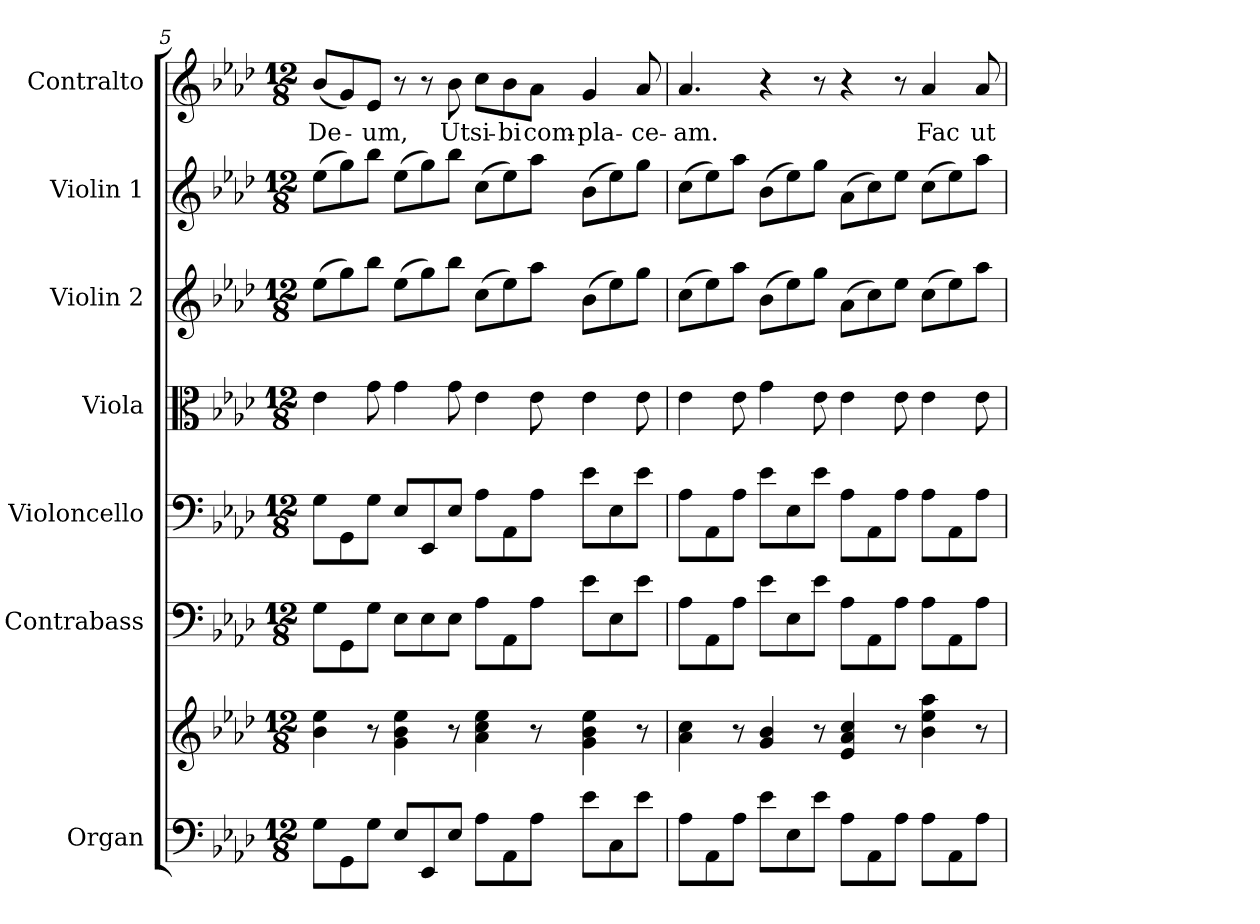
**kern	**kern	**kern	**kern	**kern	**kern	**kern	**kern	**text
*part7	*part7	*part6	*part5	*part4	*part3	*part2	*part1	*part1
*staff8	*staff7	*staff6	*staff5	*staff4	*staff3	*staff2	*staff1	*staff1
*I"Organ	*	*I"Contrabass	*I"Violoncello	*I"Viola	*I"Violin 2	*I"Violin 1	*I"Contralto	*
*I'Org.	*	*I'Cb.	*I'Vc.	*I'Vla.	*I'Vln. 2	*I'Vln. 1	*I'C.	*
!!LO:PB:g=z
*clefF4	*clefG2	*clefF4	*clefF4	*clefC3	*clefG2	*clefG2	*clefG2	*
*	*	*ITrd7c12	*	*	*	*	*	*
*k[b-e-a-d-]	*k[b-e-a-d-]	*k[b-e-a-d-]	*k[b-e-a-d-]	*k[b-e-a-d-]	*k[b-e-a-d-]	*k[b-e-a-d-]	*k[b-e-a-d-]	*
*f:	*f:	*f:	*f:	*f:	*f:	*f:	*f:	*
*M12/8	*M12/8	*M12/8	*M12/8	*M12/8	*M12/8	*M12/8	*M12/8	*
=5	=5	=5	=5	=5	=5	=5	=5	=5
!	!	!	!	!	!	!	!	!LO:LY:b:color=#000000
8Gi\L	4b-i\ 4ee-i	8GGi\L	8Gi\L	4e-i\	(8ee-i\L	(8ee-i\L	(8b-i/L	De-
8GGi\	.	8GGGi\	8GGi\	.	8ggi\)	8ggi\)	8gi/)	.
!	!	!	!	!	!	!	!	!LO:LY:b:color=#000000
8Gi\J	8r	8GGi\J	8Gi\J	8gi\	8bb-i\J	8bb-i\J	8e-i/J	-um,
8E-i/L	4gi\ 4b-i 4ee-i	8EE-i\L	8E-i/L	4gi\	(8ee-i\L	(8ee-i\L	8r	.
8EE-i/	.	8EE-i\	8EE-i/	.	8ggi\)	8ggi\)	8r	.
!	!	!	!	!	!	!	!	!LO:LY:b:color=#000000
8E-i/J	8r	8EE-i\J	8E-i/J	8gi\	8bb-i\J	8bb-i\J	8b-i\	Ut
!	!	!	!	!	!	!	!	!LO:LY:b:color=#000000
8A-i\L	4a-i\ 4cci 4ee-i	8AA-i\L	8A-i\L	4e-i\	(8cci\L	(8cci\L	8cci\L	si-
!	!	!	!	!	!	!	!	!LO:LY:b:color=#000000
8AA-i\	.	8AAA-i\	8AA-i\	.	8ee-i\)	8ee-i\)	8b-i\	-bi
!	!	!	!	!	!	!	!	!LO:LY:b:color=#000000
8A-i\J	8r	8AA-i\J	8A-i\J	8e-i\	8aa-i\J	8aa-i\J	8a-i\J	com-
!	!	!	!	!	!	!	!	!LO:LY:b:color=#000000
8e-i\L	4gi\ 4b-i 4ee-i	8E-i\L	8e-i\L	4e-i\	(8b-i\L	(8b-i\L	4gi/	-pla-
8Ci\	.	8EE-i\	8E-i\	.	8ee-i\)	8ee-i\)	.	.
!	!	!	!	!	!	!	!	!LO:LY:b:color=#000000
8e-i\J	8r	8E-i\J	8e-i\J	8e-i\	8ggi\J	8ggi\J	8a-i/	-ce-
=6	=6	=6	=6	=6	=6	=6	=6	=6
!	!	!	!	!	!	!	!	!LO:LY:b:color=#000000
8A-i\L	4a-i\ 4cci	8AA-i\L	8A-i\L	4e-i\	(8cci\L	(8cci\L	4.a-i/	-am.
8AA-i\	.	8AAA-i\	8AA-i\	.	8ee-i\)	8ee-i\)	.	.
8A-i\J	8r	8AA-i\J	8A-i\J	8e-i\	8aa-i\J	8aa-i\J	.	.
8e-i\L	4gi/ 4b-i	8E-i\L	8e-i\L	4gi\	(8b-i\L	(8b-i\L	4r	.
8E-i\	.	8EE-i\	8E-i\	.	8ee-i\)	8ee-i\)	.	.
8e-i\J	8r	8E-i\J	8e-i\J	8e-i\	8ggi\J	8ggi\J	8r	.
8A-i\L	4e-i/ 4a-i 4cci	8AA-i\L	8A-i\L	4e-i\	(8a-i\L	(8a-i\L	4r	.
8AA-i\	.	8AAA-i\	8AA-i\	.	8cci\)	8cci\)	.	.
8A-i\J	8r	8AA-i\J	8A-i\J	8e-i\	8ee-i\J	8ee-i\J	8r	.
!	!	!	!	!	!	!	!	!LO:LY:b:color=#000000
8A-i\L	4b-i\ 4ee-i 4aa-i	8AA-i\L	8A-i\L	4e-i\	(8cci\L	(8cci\L	4a-i/	Fac
8AA-i\	.	8AAA-i\	8AA-i\	.	8ee-i\)	8ee-i\)	.	.
!	!	!	!	!	!	!	!	!LO:LY:b:color=#000000
8A-i\J	8r	8AA-i\J	8A-i\J	8e-i\	8aa-i\J	8aa-i\J	8a-i/	ut
=	=	=	=	=	=	=	=	=
*-	*-	*-	*-	*-	*-	*-	*-	*-
